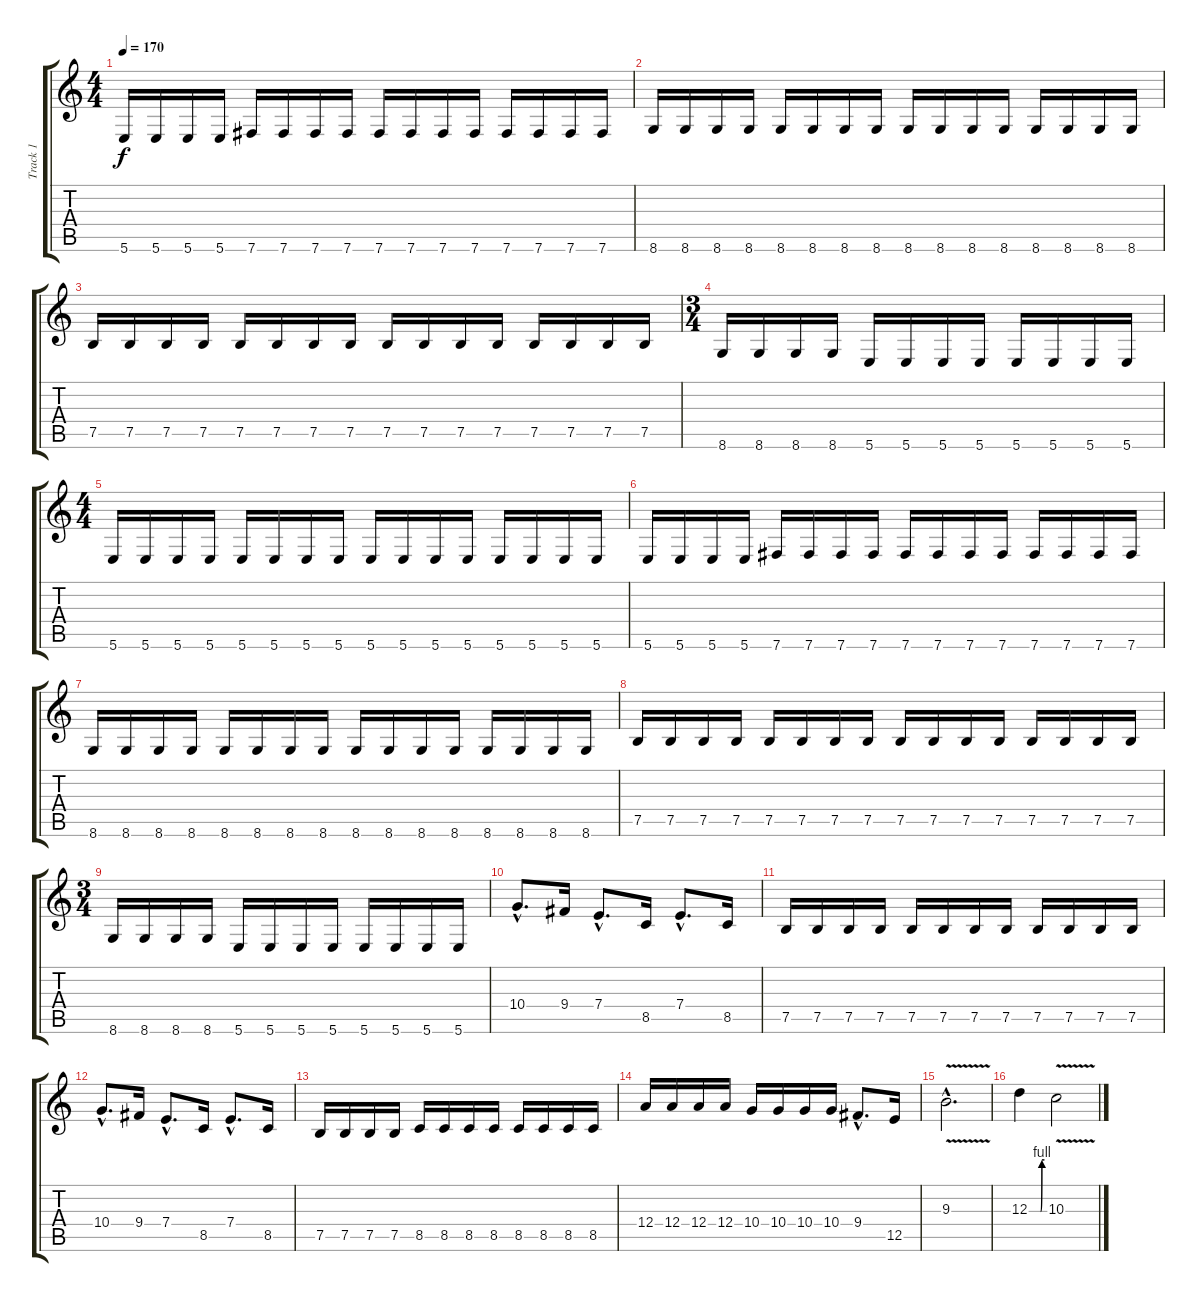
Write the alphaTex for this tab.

\track ("Track 1" "Track 1") {instrument overdrivenguitar}
\staff {score tabs}
\tuning (B3 Gb3 D3 A2 E2 B1) {hide}
\ts (4 4)
\tempo 170
\clef g2
\ks c
5.6.16{dy f} 5.6.16 5.6.16 5.6.16 7.6.16 7.6.16 7.6.16 7.6.16 7.6.16 7.6.16 7.6.16 7.6.16 7.6.16 7.6.16 7.6.16 7.6.16 |
8.6.16 8.6.16 8.6.16 8.6.16 8.6.16 8.6.16 8.6.16 8.6.16 8.6.16 8.6.16 8.6.16 8.6.16 8.6.16 8.6.16 8.6.16 8.6.16 |
7.5.16 7.5.16 7.5.16 7.5.16 7.5.16 7.5.16 7.5.16 7.5.16 7.5.16 7.5.16 7.5.16 7.5.16 7.5.16 7.5.16 7.5.16 7.5.16 |
\ts (3 4)
8.6.16 8.6.16 8.6.16 8.6.16 5.6.16 5.6.16 5.6.16 5.6.16 5.6.16 5.6.16 5.6.16 5.6.16 |
\ts (4 4)
5.6.16 5.6.16 5.6.16 5.6.16 5.6.16 5.6.16 5.6.16 5.6.16 5.6.16 5.6.16 5.6.16 5.6.16 5.6.16 5.6.16 5.6.16 5.6.16 |
5.6.16 5.6.16 5.6.16 5.6.16 7.6.16 7.6.16 7.6.16 7.6.16 7.6.16 7.6.16 7.6.16 7.6.16 7.6.16 7.6.16 7.6.16 7.6.16 |
8.6.16 8.6.16 8.6.16 8.6.16 8.6.16 8.6.16 8.6.16 8.6.16 8.6.16 8.6.16 8.6.16 8.6.16 8.6.16 8.6.16 8.6.16 8.6.16 |
7.5.16 7.5.16 7.5.16 7.5.16 7.5.16 7.5.16 7.5.16 7.5.16 7.5.16 7.5.16 7.5.16 7.5.16 7.5.16 7.5.16 7.5.16 7.5.16 |
\ts (3 4)
8.6.16 8.6.16 8.6.16 8.6.16 5.6.16 5.6.16 5.6.16 5.6.16 5.6.16 5.6.16 5.6.16 5.6.16 |
10.4{hac}.8{d} 9.4.16 7.4{hac}.8{d} 8.5.16 7.4{hac}.8{d} 8.5.16 |
7.5.16 7.5.16 7.5.16 7.5.16 7.5.16 7.5.16 7.5.16 7.5.16 7.5.16 7.5.16 7.5.16 7.5.16 |
10.4{hac}.8{d} 9.4.16 7.4{hac}.8{d} 8.5.16 7.4{hac}.8{d} 8.5.16 |
7.5.16 7.5.16 7.5.16 7.5.16 8.5.16 8.5.16 8.5.16 8.5.16 8.5.16 8.5.16 8.5.16 8.5.16 |
12.4.16 12.4.16 12.4.16 12.4.16 10.4.16 10.4.16 10.4.16 10.4.16 9.4{hac}.8{d} 12.5.16 |
9.3{v hac}.2{d} |
12.3{be (custom 0 0 45 0 50 4 60 4)}.4 10.3{v}.2
